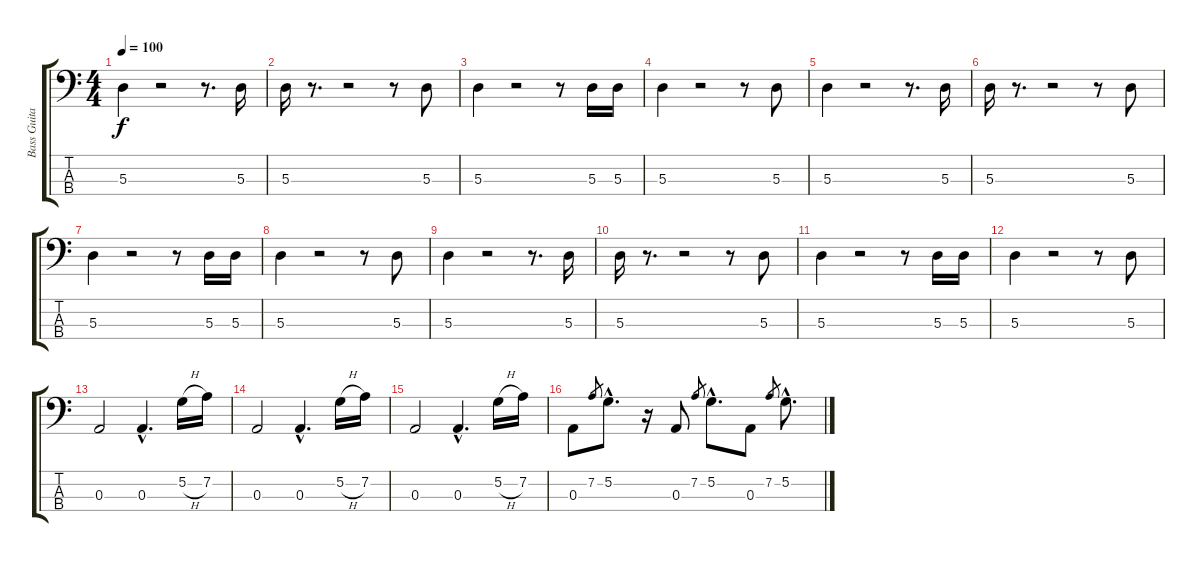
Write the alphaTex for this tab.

\track ("Bass Guitar" "Bass Guita") {instrument slapbass1}
\staff {score tabs}
\tuning (G2 D2 A1 E1) {hide}
\ts (4 4)
\tempo 100
\clef f4
\ks c
5.3.4{dy f} r.2 r.8{d} 5.3.16 |
5.3.16 r.8{d} r.2 r.8 5.3.8 |
5.3.4 r.2 r.8 5.3.16 5.3.16 |
5.3.4 r.2 r.8 5.3.8 |
5.3.4 r.2 r.8{d} 5.3.16 |
5.3.16 r.8{d} r.2 r.8 5.3.8 |
5.3.4 r.2 r.8 5.3.16 5.3.16 |
5.3.4 r.2 r.8 5.3.8 |
5.3.4 r.2 r.8{d} 5.3.16 |
5.3.16 r.8{d} r.2 r.8 5.3.8 |
5.3.4 r.2 r.8 5.3.16 5.3.16 |
5.3.4 r.2 r.8 5.3.8 |
0.3.2 0.3{hac}.4{d} 5.2{h}.16 7.2.16 |
0.3.2 0.3{hac}.4{d} 5.2{h}.16 7.2.16 |
0.3.2 0.3{hac}.4{d} 5.2{h}.16 7.2.16 |
0.3.8 7.2.8{gr} 5.2{hac}.8{d} r.16 0.3.8 7.2.8{gr} 5.2{hac}.8{d} 0.3.8 7.2.8{gr} 5.2{hac}.8{d}
